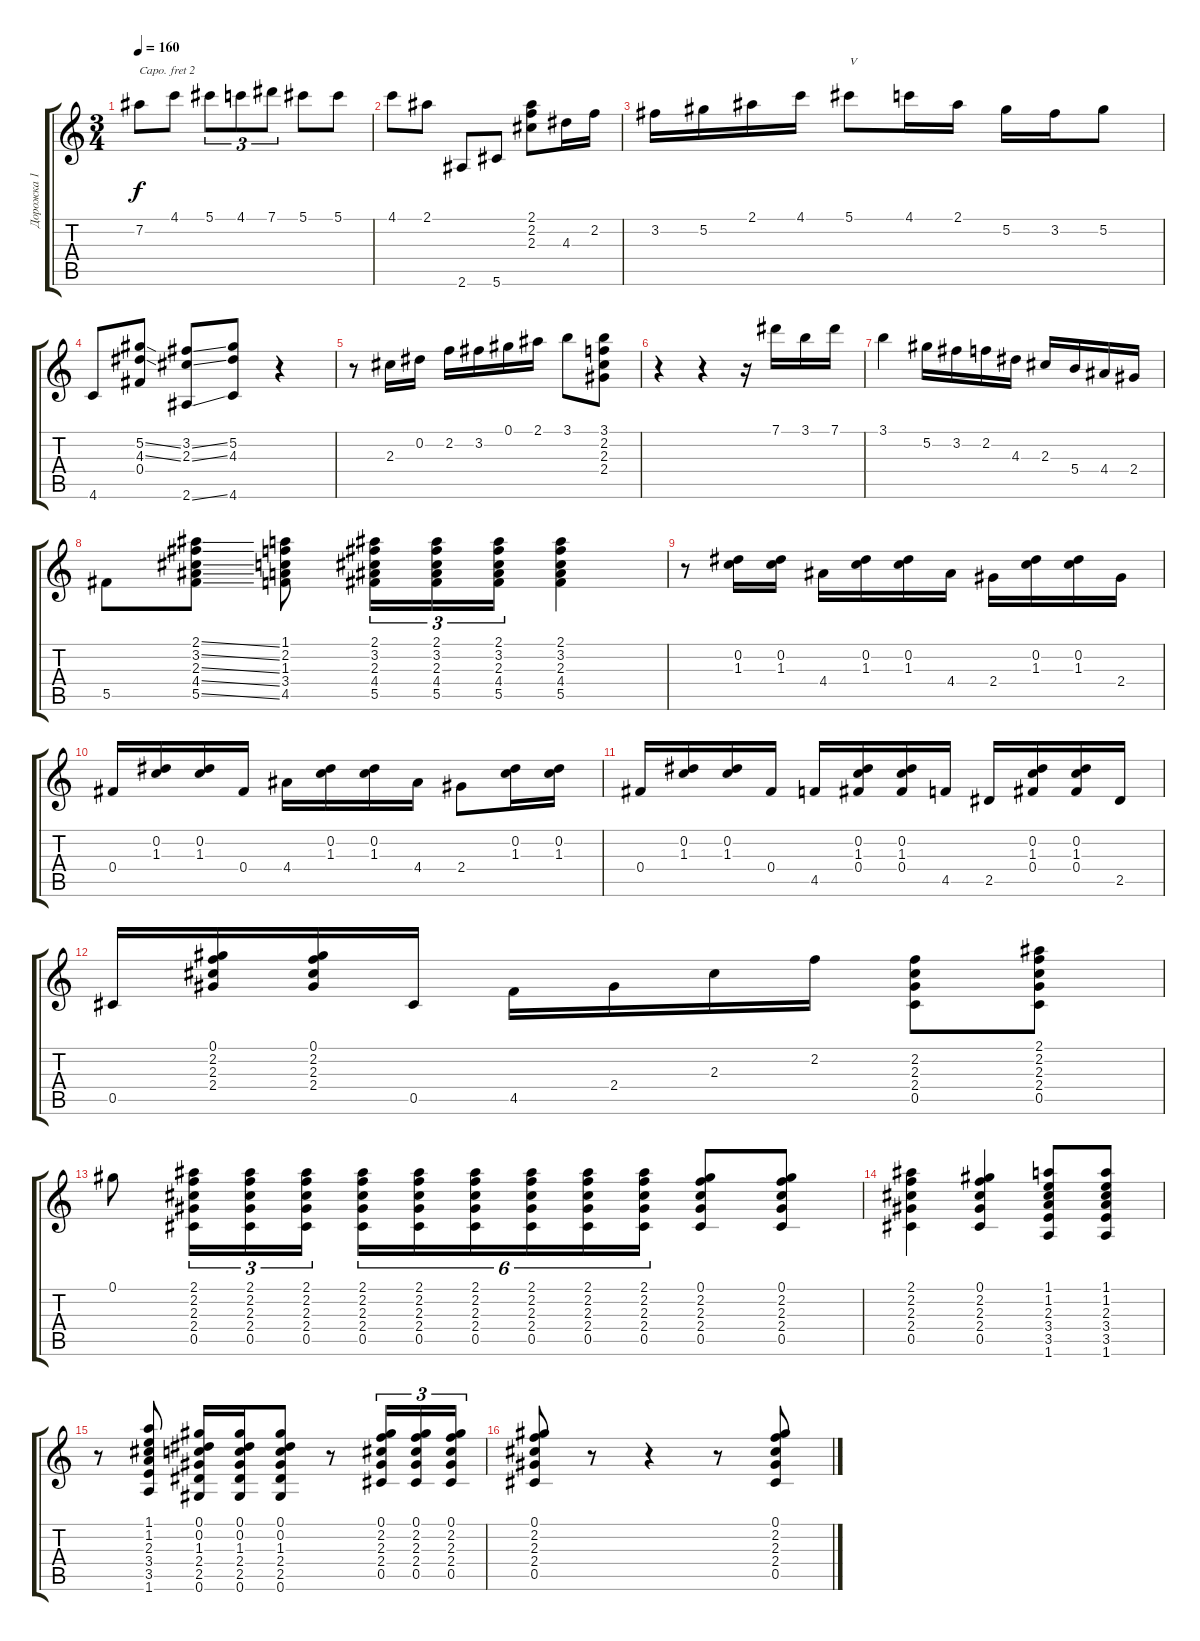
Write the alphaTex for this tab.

\track ("Дорожка 1" "Дорожка 1") {instrument acousticguitarnylon}
\staff {score tabs}
\capo 2
\tuning (Gb4 Db4 A3 E3 B2 Gb2) {hide}
\ts (3 4)
\tempo 160
\clef g2
\ks c
7.2.8{dy f} 4.1.8 5.1.8{tu (3 2)} 4.1.8{tu (3 2)} 7.1.8{tu (3 2)} 5.1.8 5.1.8 |
4.1.8 2.1.8 2.6.8 5.6.8 (2.1 2.2 2.3).8 4.3.16 2.2.16 |
3.2.16 5.2.16 2.1.16 4.1.16 5.1.8{txt "V"} 4.1.16 2.1.16 5.2.16 3.2.16 5.2.8 |
4.6.8 (5.2{ss} 4.3{ss} 0.4).8 (3.2{ss} 2.3{ss} 2.6{ss}).8 (5.2 4.3 4.6).8 r.4 |
r.8 2.3.16 0.2.16 2.2.16 3.2.16 0.1.16 2.1.16 3.1.8 (3.1 2.2 2.3 2.4).8 |
r.4 r.4 r.16 7.1.16 3.1.16 7.1.16 |
3.1.4 5.2.16 3.2.16 2.2.16 4.3.16 2.3.16 5.4.16 4.4.16 2.4.16 |
5.5.8 (2.1{ss} 3.2{ss} 2.3{ss} 4.4{ss} 5.5{ss}).8 (1.1 2.2 1.3 3.4 4.5).8 (2.1 3.2 2.3 4.4 5.5).16{tu (3 2)} (2.1 3.2 2.3 4.4 5.5).16{tu (3 2)} (2.1 3.2 2.3 4.4 5.5).16{tu (3 2)} (2.1 3.2 2.3 4.4 5.5).4 |
r.8 (0.2 1.3).16 (0.2 1.3).16 4.4.16 (0.2 1.3).16 (0.2 1.3).16 4.4.16 2.4.16 (0.2 1.3).16 (0.2 1.3).16 2.4.16 |
0.4.16 (0.2 1.3).16 (0.2 1.3).16 0.4.16 4.4.16 (0.2 1.3).16 (0.2 1.3).16 4.4.16 2.4.8 (0.2 1.3).16 (0.2 1.3).16 |
0.4.16 (0.2 1.3).16 (0.2 1.3).16 0.4.16 4.5.16 (0.2 1.3 0.4).16 (0.2 1.3 0.4).16 4.5.16 2.5.16 (0.2 1.3 0.4).16 (0.2 1.3 0.4).16 2.5.16 |
0.5.16 (0.1 2.2 2.3 2.4).16 (0.1 2.2 2.3 2.4).16 0.5.16 4.5.16 2.4.16 2.3.16 2.2.16 (2.2 2.3 2.4 0.5).8 (2.1 2.2 2.3 2.4 0.5).8 |
0.1.8 (2.1 2.2 2.3 2.4 0.5).16{tu (3 2)} (2.1 2.2 2.3 2.4 0.5).16{tu (3 2)} (2.1 2.2 2.3 2.4 0.5).16{tu (3 2)} (2.1 2.2 2.3 2.4 0.5).16{tu (6 4)} (2.1 2.2 2.3 2.4 0.5).16{tu (6 4)} (2.1 2.2 2.3 2.4 0.5).16{tu (6 4)} (2.1 2.2 2.3 2.4 0.5).16{tu (6 4)} (2.1 2.2 2.3 2.4 0.5).16{tu (6 4)} (2.1 2.2 2.3 2.4 0.5).16{tu (6 4)} (0.1 2.2 2.3 2.4 0.5).8 (0.1 2.2 2.3 2.4 0.5).8 |
(2.1 2.2 2.3 2.4 0.5).4 (0.1 2.2 2.3 2.4 0.5).4 (1.1 1.2 2.3 3.4 3.5 1.6).8 (1.1 1.2 2.3 3.4 3.5 1.6).8 |
r.8 (1.1 1.2 2.3 3.4 3.5 1.6).8 (0.1 0.2 1.3 2.4 2.5 0.6).16 (0.1 0.2 1.3 2.4 2.5 0.6).16 (0.1 0.2 1.3 2.4 2.5 0.6).8 r.8 (0.1 2.2 2.3 2.4 0.5).16{tu (3 2)} (0.1 2.2 2.3 2.4 0.5).16{tu (3 2)} (0.1 2.2 2.3 2.4 0.5).16{tu (3 2)} |
(0.1 2.2 2.3 2.4 0.5).8 r.8 r.4 r.8 (0.1 2.2 2.3 2.4 0.5).8
